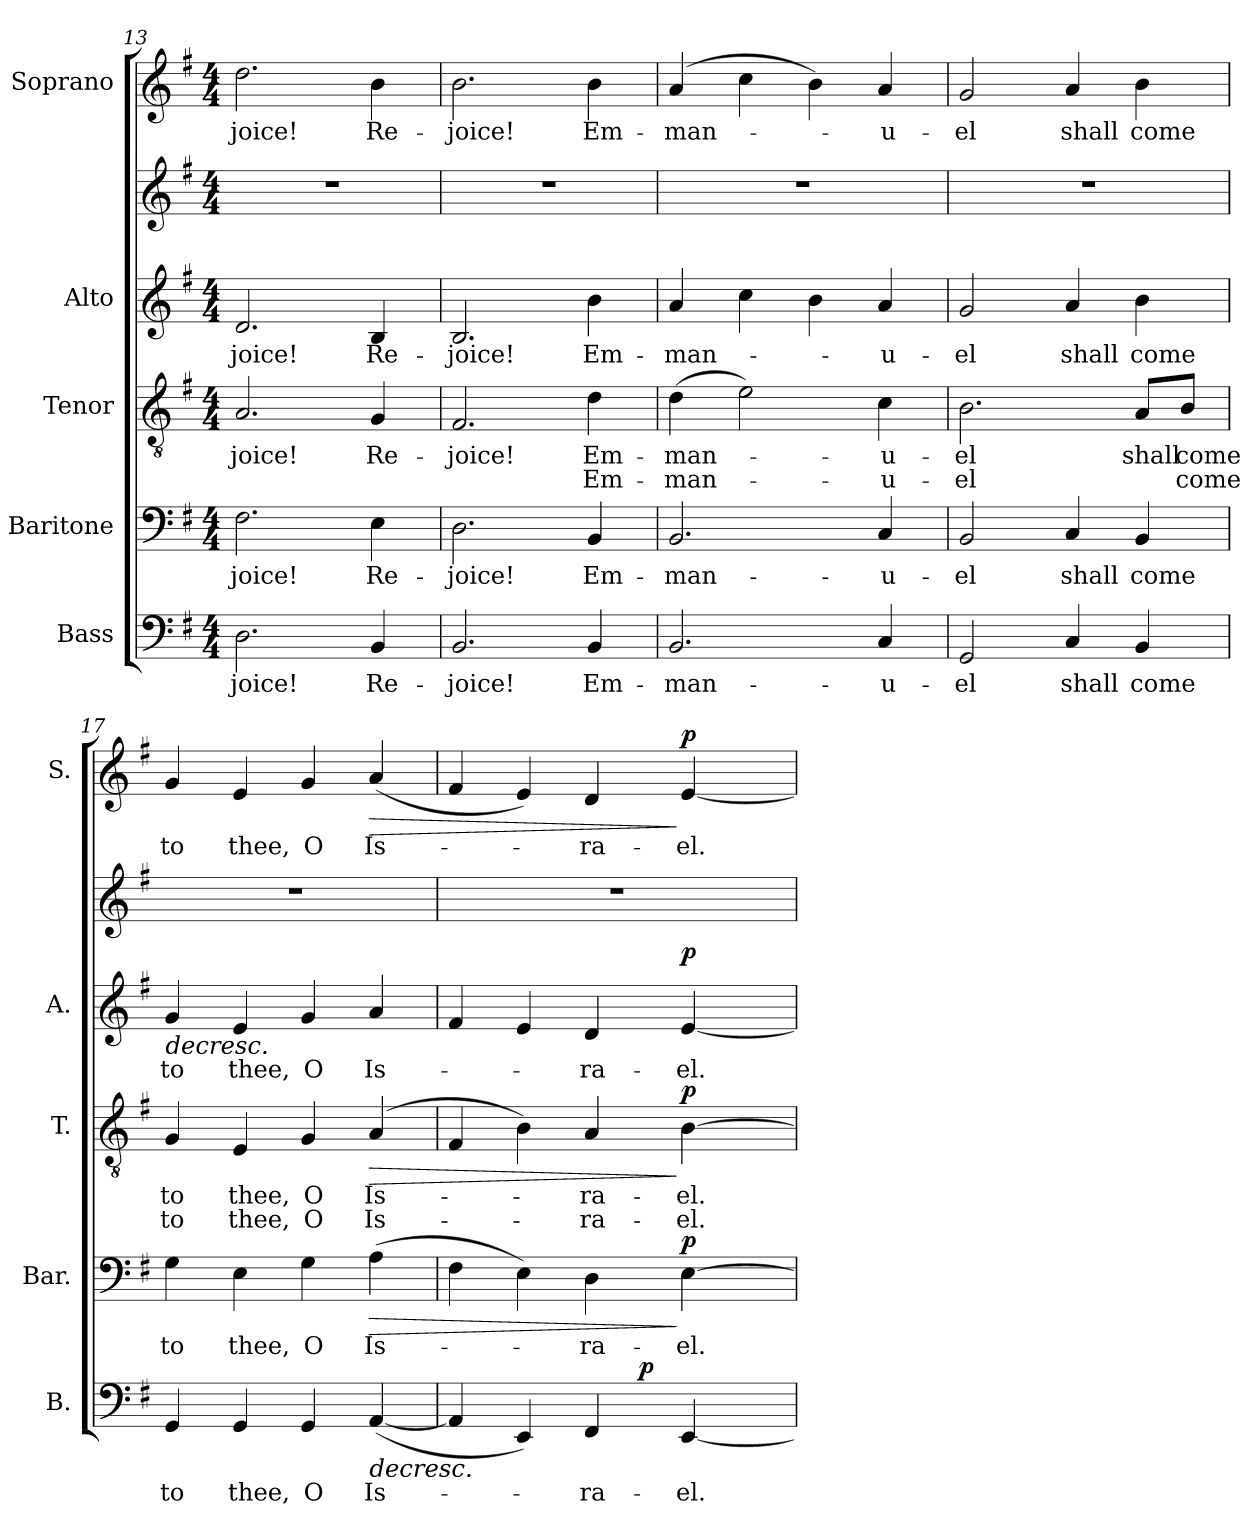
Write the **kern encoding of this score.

**kern	**text	**dynam	**kern	**text	**dynam	**kern	**text	**text	**dynam	**kern	**text	**kern	**dynam	**kern	**text	**dynam
*part5	*part5	*part5	*part4	*part4	*part4	*part3	*part3	*part3	*part3	*part2	*part2	*part2	*part2	*part1	*part1	*part1
*staff6	*staff6	*staff6	*staff5	*staff5	*staff5	*staff4	*staff4	*staff4	*staff4	*staff3	*staff3	*staff2	*staff2/3	*staff1	*staff1	*staff1
*I"Bass	*	*	*I"Baritone	*	*	*I"Tenor	*	*	*	*I"Alto	*	*	*	*I"Soprano	*	*
*I'B.	*	*	*I'Bar.	*	*	*I'T.	*	*	*	*I'A.	*	*	*	*I'S.	*	*
*clefF4	*	*	*clefF4	*	*	*clefGv2	*	*	*	*clefG2	*	*clefG2	*	*clefG2	*	*
*	*	*	*	*	*	*ITrd7c12	*	*	*	*	*	*	*	*	*	*
*k[f#]	*	*	*k[f#]	*	*	*k[f#]	*	*	*	*k[f#]	*	*k[f#]	*	*k[f#]	*	*
*G:	*	*	*G:	*	*	*G:	*	*	*	*G:	*	*G:	*	*G:	*	*
*M4/4	*	*	*M4/4	*	*	*M4/4	*	*	*	*M4/4	*	*M4/4	*	*M4/4	*	*
=13	=13	=13	=13	=13	=13	=13	=13	=13	=13	=13	=13	=13	=13	=13	=13	=13
!	!LO:LY:b:color=#000000	!	!	!	!	!	!	!	!	!	!	!	!	!	!	!
!	!	!	!	!LO:LY:b:color=#000000	!	!	!	!	!	!	!	!	!	!	!	!
!	!	!	!	!	!	!	!LO:LY:b:color=#000000	!	!	!	!	!	!	!	!	!
!	!	!	!	!	!	!	!	!	!	!	!LO:LY:b:color=#000000	!	!	!	!	!
!	!	!	!	!	!	!	!	!	!	!	!	!	!	!	!LO:LY:b:color=#000000	!
2.Di\	-joice!	.	2.F#i\	-joice!	.	2.AAi/	-joice!	.	.	2.di/	-joice!	1r	.	2.ddi\	-joice!	.
!	!LO:LY:b:color=#000000	!	!	!	!	!	!	!	!	!	!	!	!	!	!	!
!	!	!	!	!LO:LY:b:color=#000000	!	!	!	!	!	!	!	!	!	!	!	!
!	!	!	!	!	!	!	!LO:LY:b:color=#000000	!	!	!	!	!	!	!	!	!
!	!	!	!	!	!	!	!	!	!	!	!LO:LY:b:color=#000000	!	!	!	!	!
!	!	!	!	!	!	!	!	!	!	!	!	!	!	!	!LO:LY:b:color=#000000	!
4BBi/	Re-	.	4Ei\	Re-	.	4GGi/	Re-	.	.	4Bi/	Re-	.	.	4bi\	Re-	.
=14	=14	=14	=14	=14	=14	=14	=14	=14	=14	=14	=14	=14	=14	=14	=14	=14
!	!LO:LY:b:color=#000000	!	!	!	!	!	!	!	!	!	!	!	!	!	!	!
!	!	!	!	!LO:LY:b:color=#000000	!	!	!	!	!	!	!	!	!	!	!	!
!	!	!	!	!	!	!	!LO:LY:b:color=#000000	!	!	!	!	!	!	!	!	!
!	!	!	!	!	!	!	!	!	!	!	!LO:LY:b:color=#000000	!	!	!	!	!
!	!	!	!	!	!	!	!	!	!	!	!	!	!	!	!LO:LY:b:color=#000000	!
2.BBi/	-joice!	.	2.Di\	-joice!	.	2.FF#i/	-joice!	.	.	2.Bi/	-joice!	1r	.	2.bi\	-joice!	.
!	!LO:LY:b:color=#000000	!	!	!	!	!	!	!	!	!	!	!	!	!	!	!
!	!	!	!	!LO:LY:b:color=#000000	!	!	!	!	!	!	!	!	!	!	!	!
!	!	!	!	!	!	!	!LO:LY:b:color=#000000	!LO:LY:b:color=#000000	!	!	!	!	!	!	!	!
!	!	!	!	!	!	!	!	!	!	!	!LO:LY:b:color=#000000	!	!	!	!	!
!	!	!	!	!	!	!	!	!	!	!	!	!	!	!	!LO:LY:b:color=#000000	!
4BBi/	Em-	.	4BBi/	Em-	.	4Di\	Em-	-Em-	.	4bi\	Em-	.	.	4bi\	Em-	.
=15	=15	=15	=15	=15	=15	=15	=15	=15	=15	=15	=15	=15	=15	=15	=15	=15
!	!LO:LY:b:color=#000000	!	!	!	!	!	!	!	!	!	!	!	!	!	!	!
!	!	!	!	!LO:LY:b:color=#000000	!	!	!	!	!	!	!	!	!	!	!	!
!	!	!	!	!	!	!	!LO:LY:b:color=#000000	!LO:LY:b:color=#000000	!	!	!	!	!	!	!	!
!	!	!	!	!	!	!	!	!	!	!	!LO:LY:b:color=#000000	!	!	!	!	!
!	!	!	!	!	!	!	!	!	!	!	!	!	!	!	!LO:LY:b:color=#000000	!
2.BBi/	-man-	.	2.BBi/	-man-	.	(4Di\	-man-	-man-	.	4ai/	-man-	1r	.	(4ai/	-man-	.
.	.	.	.	.	.	2Ei\)	.	.	.	4cci\	.	.	.	4cci\	.	.
.	.	.	.	.	.	.	.	.	.	4bi\	.	.	.	4bi\)	.	.
!	!LO:LY:b:color=#000000	!	!	!	!	!	!	!	!	!	!	!	!	!	!	!
!	!	!	!	!LO:LY:b:color=#000000	!	!	!	!	!	!	!	!	!	!	!	!
!	!	!	!	!	!	!	!LO:LY:b:color=#000000	!LO:LY:b:color=#000000	!	!	!	!	!	!	!	!
!	!	!	!	!	!	!	!	!	!	!	!LO:LY:b:color=#000000	!	!	!	!	!
!	!	!	!	!	!	!	!	!	!	!	!	!	!	!	!LO:LY:b:color=#000000	!
4Ci/	-u-	.	4Ci/	-u-	.	4Ci\	-u-	-u-	.	4ai/	-u-	.	.	4ai/	-u-	.
!!LO:PB:g=z
=16	=16	=16	=16	=16	=16	=16	=16	=16	=16	=16	=16	=16	=16	=16	=16	=16
!	!LO:LY:b:color=#000000	!	!	!	!	!	!	!	!	!	!	!	!	!	!	!
!	!	!	!	!LO:LY:b:color=#000000	!	!	!	!	!	!	!	!	!	!	!	!
!	!	!	!	!	!	!	!LO:LY:b:color=#000000	!LO:LY:b:color=#000000	!	!	!	!	!	!	!	!
!	!	!	!	!	!	!	!	!	!	!	!LO:LY:b:color=#000000	!	!	!	!	!
!	!	!	!	!	!	!	!	!	!	!	!	!	!	!	!LO:LY:b:color=#000000	!
2GGi/	-el	.	2BBi/	-el	.	2.BBi\	-el	el	.	2gi/	-el	1r	.	2gi/	-el	.
!	!LO:LY:b:color=#000000	!	!	!	!	!	!	!	!	!	!	!	!	!	!	!
!	!	!	!	!LO:LY:b:color=#000000	!	!	!	!	!	!	!	!	!	!	!	!
!	!	!	!	!	!	!	!	!	!	!	!LO:LY:b:color=#000000	!	!	!	!	!
!	!	!	!	!	!	!	!	!	!	!	!	!	!	!	!LO:LY:b:color=#000000	!
4Ci/	shall	.	4Ci/	shall	.	.	.	.	.	4ai/	shall	.	.	4ai/	shall	.
!	!LO:LY:b:color=#000000	!	!	!	!	!	!	!	!	!	!	!	!	!	!	!
!	!	!	!	!LO:LY:b:color=#000000	!	!	!	!	!	!	!	!	!	!	!	!
!	!	!	!	!	!	!	!LO:LY:b:color=#000000	!	!	!	!	!	!	!	!	!
!	!	!	!	!	!	!	!	!	!	!	!LO:LY:b:color=#000000	!	!	!	!	!
!	!	!	!	!	!	!	!	!	!	!	!	!	!	!	!LO:LY:b:color=#000000	!
4BBi/	come	.	4BBi/	come	.	8AAi/L	shall	.	.	4bi\	come	.	.	4bi\	come	.
!	!	!	!	!	!	!	!LO:LY:b:color=#000000	!LO:LY:b:color=#000000	!	!	!	!	!	!	!	!
.	.	.	.	.	.	8BBi/J	come	come	.	.	.	.	.	.	.	.
=17	=17	=17	=17	=17	=17	=17	=17	=17	=17	=17	=17	=17	=17	=17	=17	=17
!	!LO:LY:b:color=#000000	!	!	!	!	!	!	!	!	!	!	!	!	!	!	!
!	!	!	!	!LO:LY:b:color=#000000	!	!	!	!	!	!	!	!	!	!	!	!
!	!	!	!	!	!	!	!LO:LY:b:color=#000000	!LO:LY:b:color=#000000	!	!	!	!	!	!	!	!
!	!	!	!	!	!	!	!	!	!	!	!LO:LY:b:color=#000000	!	!LO:HP:b=2	!	!	!
!	!	!	!	!	!	!	!	!	!	!	!	!	!	!	!LO:LY:b:color=#000000	!
4GGi/	to	.	4Gi\	to	.	4GGi/	to	to	.	4gi/	to	1r	>	4gi/	to	.
!	!LO:LY:b:color=#000000	!	!	!	!	!	!	!	!	!	!	!	!	!	!	!
!	!	!	!	!LO:LY:b:color=#000000	!	!	!	!	!	!	!	!	!	!	!	!
!	!	!	!	!	!	!	!LO:LY:b:color=#000000	!LO:LY:b:color=#000000	!	!	!	!	!	!	!	!
!	!	!	!	!	!	!	!	!	!	!	!LO:LY:b:color=#000000	!	!	!	!	!
!	!	!	!	!	!	!	!	!	!	!	!	!	!	!	!LO:LY:b:color=#000000	!
4GGi/	thee,	.	4Ei\	thee,	.	4EEi/	thee,	thee,	.	4ei/	thee,	.	.	4ei/	thee,	.
!	!LO:LY:b:color=#000000	!	!	!	!	!	!	!	!	!	!	!	!	!	!	!
!	!	!	!	!LO:LY:b:color=#000000	!	!	!	!	!	!	!	!	!	!	!	!
!	!	!	!	!	!	!	!LO:LY:b:color=#000000	!LO:LY:b:color=#000000	!	!	!	!	!	!	!	!
!	!	!	!	!	!	!	!	!	!	!	!LO:LY:b:color=#000000	!	!	!	!	!
!	!	!	!	!	!	!	!	!	!	!	!	!	!	!	!LO:LY:b:color=#000000	!
4GGi/	O	.	4Gi\	O	.	4GGi/	O	O	.	4gi/	O	.	.	4gi/	O	.
!	!LO:LY:b:color=#000000	!LO:HP:b	!	!	!	!	!	!	!	!	!	!	!	!	!	!
!	!	!	!	!LO:LY:b:color=#000000	!LO:HP:b	!	!	!	!	!	!	!	!	!	!	!
!	!	!	!	!	!	!	!LO:LY:b:color=#000000	!LO:LY:b:color=#000000	!LO:HP:b	!	!	!	!	!	!	!
!	!	!	!	!	!	!	!	!	!	!	!LO:LY:b:color=#000000	!	!	!	!	!
!	!	!	!	!	!	!	!	!	!	!	!	!	!	!	!LO:LY:b:color=#000000	!LO:HP:b
([<4AAi/	Is-	>	(4Ai\	Is-	>	(4AAi/	Is-	-Is-	>	4ai/	Is-	.	.	(4ai/	Is-	>
=18	=18	=18	=18	=18	=18	=18	=18	=18	=18	=18	=18	=18	=18	=18	=18	=18
*^	*	*	*	*	*	*	*	*	*	*	*	*	*	*	*	*
4AAi/]	2ryy	.	.	4F#i\	.	.	4FF#i/	.	.	.	4f#i/	.	1r	.	4f#i/	.	.
4EEi/)	.	.	.	4Ei\)	.	.	4BBi\)	.	.	.	4ei/	.	.	.	4ei/)	.	.
!	!	!LO:LY:b:color=#000000	!	!	!	!	!	!	!	!	!	!	!	!	!	!	!
!	!	!	!	!	!LO:LY:b:color=#000000	!	!	!	!	!	!	!	!	!	!	!	!
!	!	!	!	!	!	!	!	!LO:LY:b:color=#000000	!LO:LY:b:color=#000000	!	!	!	!	!	!	!	!
!	!	!	!	!	!	!	!	!	!	!	!	!LO:LY:b:color=#000000	!	!	!	!	!
!	!	!	!	!	!	!	!	!	!	!	!	!	!	!	!	!LO:LY:b:color=#000000	!
4FF#i/	8ryy	-ra-	.	4Di\	-ra-	.	4AAi/	-ra-	-ra-	.	4di/	-ra-	.	.	4di/	-ra-	.
.	128ryy	.	.	.	.	.	.	.	.	.	.	.	.	.	.	.	.
.	1024ryy	.	.	.	.	.	.	.	.	.	.	.	.	.	.	.	.
.	4ryy	.	p	.	.	.	.	.	.	.	.	.	.	.	.	.	.
!	!	!LO:LY:b:color=#000000	!	!	!	!	!	!	!	!	!	!	!	!	!	!	!
!	!	!	!	!	!LO:LY:b:color=#000000	!	!	!	!	!	!	!	!	!	!	!	!
!	!	!	!	!	!	!	!	!LO:LY:b:color=#000000	!LO:LY:b:color=#000000	!	!	!	!	!	!	!	!
!	!	!	!	!	!	!	!	!	!	!	!	!LO:LY:b:color=#000000	!	!	!	!	!
!	!	!	!	!	!	!	!	!	!	!	!	!	!	!	!	!LO:LY:b:color=#000000	!
[<4EEi/	.	-el.	]	[>4Ei\	-el.	] p	[>4BBi\	-el.	el.	] p	[<4ei/	-el.	.	p	[<4ei/	-el.	] p
.	16ryy	.	.	.	.	.	.	.	.	.	.	.	.	.	.	.	.
.	32ryy	.	.	.	.	.	.	.	.	.	.	.	.	.	.	.	.
.	64ryy	.	.	.	.	.	.	.	.	.	.	.	.	.	.	.	.
.	256..ryy	.	.	.	.	.	.	.	.	.	.	.	.	.	.	.	.
.	.	.	.	.	.	.	.	.	.	.	.	.	.	]	.	.	.
*v	*v	*	*	*	*	*	*	*	*	*	*	*	*	*	*	*	*
=	=	=	=	=	=	=	=	=	=	=	=	=	=	=	=	=
*-	*-	*-	*-	*-	*-	*-	*-	*-	*-	*-	*-	*-	*-	*-	*-	*-
